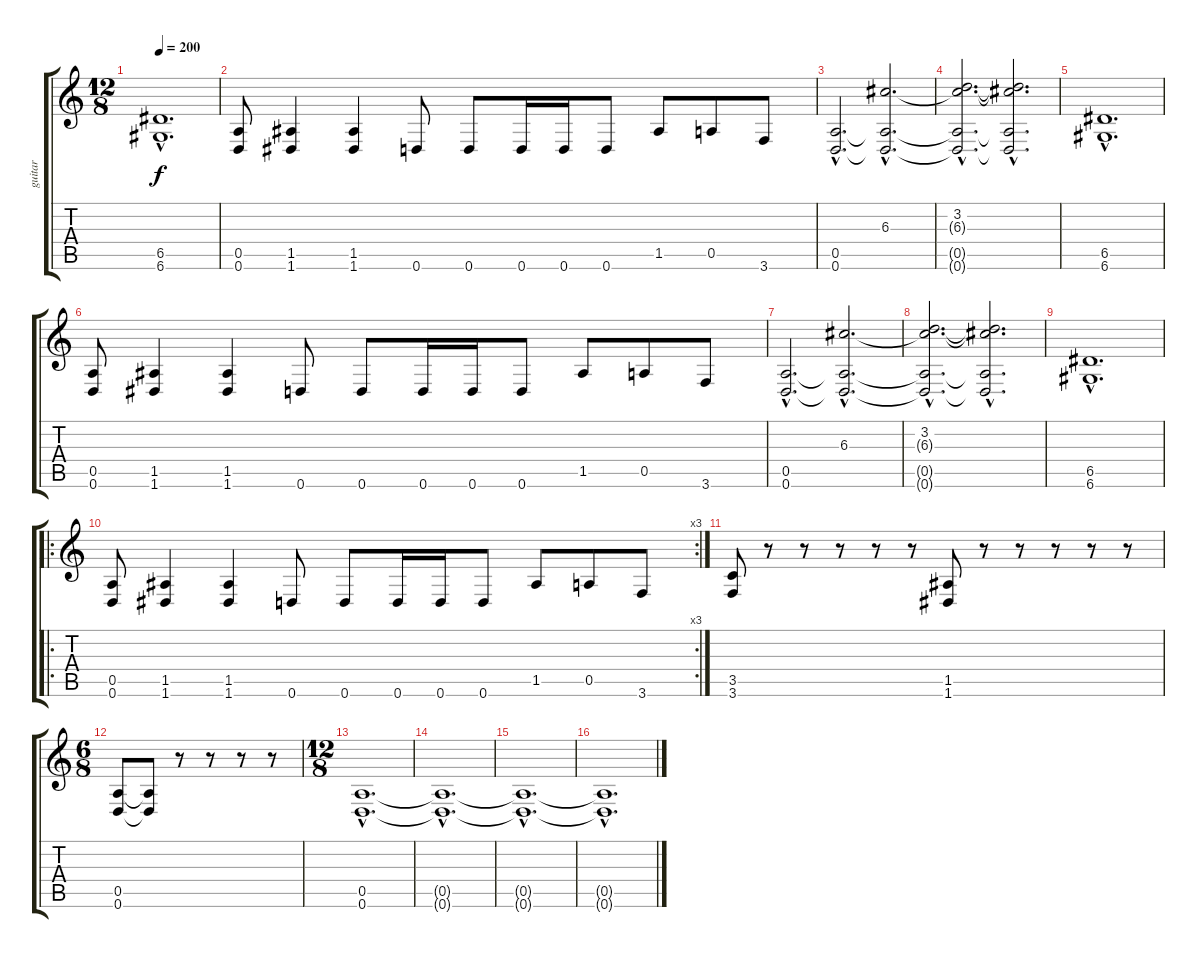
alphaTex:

\track ("guitar" "guitar") {instrument distortionguitar}
\staff {score tabs}
\tuning (E4 B3 G3 D3 A2 D2) {hide}
\ts (12 8)
\tempo 200
\clef g2
\ks c
(6.5{hac} 6.6{hac}).1{d dy f} |
(0.5 0.6).8 (1.5 1.6).4 (1.5 1.6).4 0.6.8 0.6.8 0.6.16 0.6.16 0.6.8 1.5.8 0.5.8 3.6.8 |
(0.5{hac} 0.6{hac}).2{d} (6.3{hac} 0.5{hac t} 0.6{hac t}).2{d} |
(3.2{hac} 6.3{hac t} 0.5{hac t} 0.6{hac t}).2{d} (3.2{hac t} 6.3{hac t} 0.5{hac t} 0.6{hac t}).2{d} |
(6.5{hac} 6.6{hac}).1{d} |
(0.5 0.6).8 (1.5 1.6).4 (1.5 1.6).4 0.6.8 0.6.8 0.6.16 0.6.16 0.6.8 1.5.8 0.5.8 3.6.8 |
(0.5{hac} 0.6{hac}).2{d} (6.3{hac} 0.5{hac t} 0.6{hac t}).2{d} |
(3.2{hac} 6.3{hac t} 0.5{hac t} 0.6{hac t}).2{d} (3.2{hac t} 6.3{hac t} 0.5{hac t} 0.6{hac t}).2{d} |
(6.5{hac} 6.6{hac}).1{d} |
\ro
\rc 3
(0.5 0.6).8 (1.5 1.6).4 (1.5 1.6).4 0.6.8 0.6.8 0.6.16 0.6.16 0.6.8 1.5.8 0.5.8 3.6.8 |
(3.5 3.6).8 r.8 r.8 r.8 r.8 r.8 (1.5 1.6).8 r.8 r.8 r.8 r.8 r.8 |
\ts (6 8)
(0.5 0.6).8 (0.5{t} 0.6{t}).8 r.8 r.8 r.8 r.8 |
\ts (12 8)
(0.5{hac} 0.6{hac}).1{d} |
(0.5{hac t} 0.6{hac t}).1{d} |
(0.5{hac t} 0.6{hac t}).1{d} |
(0.5{hac t} 0.6{hac t}).1{d}
